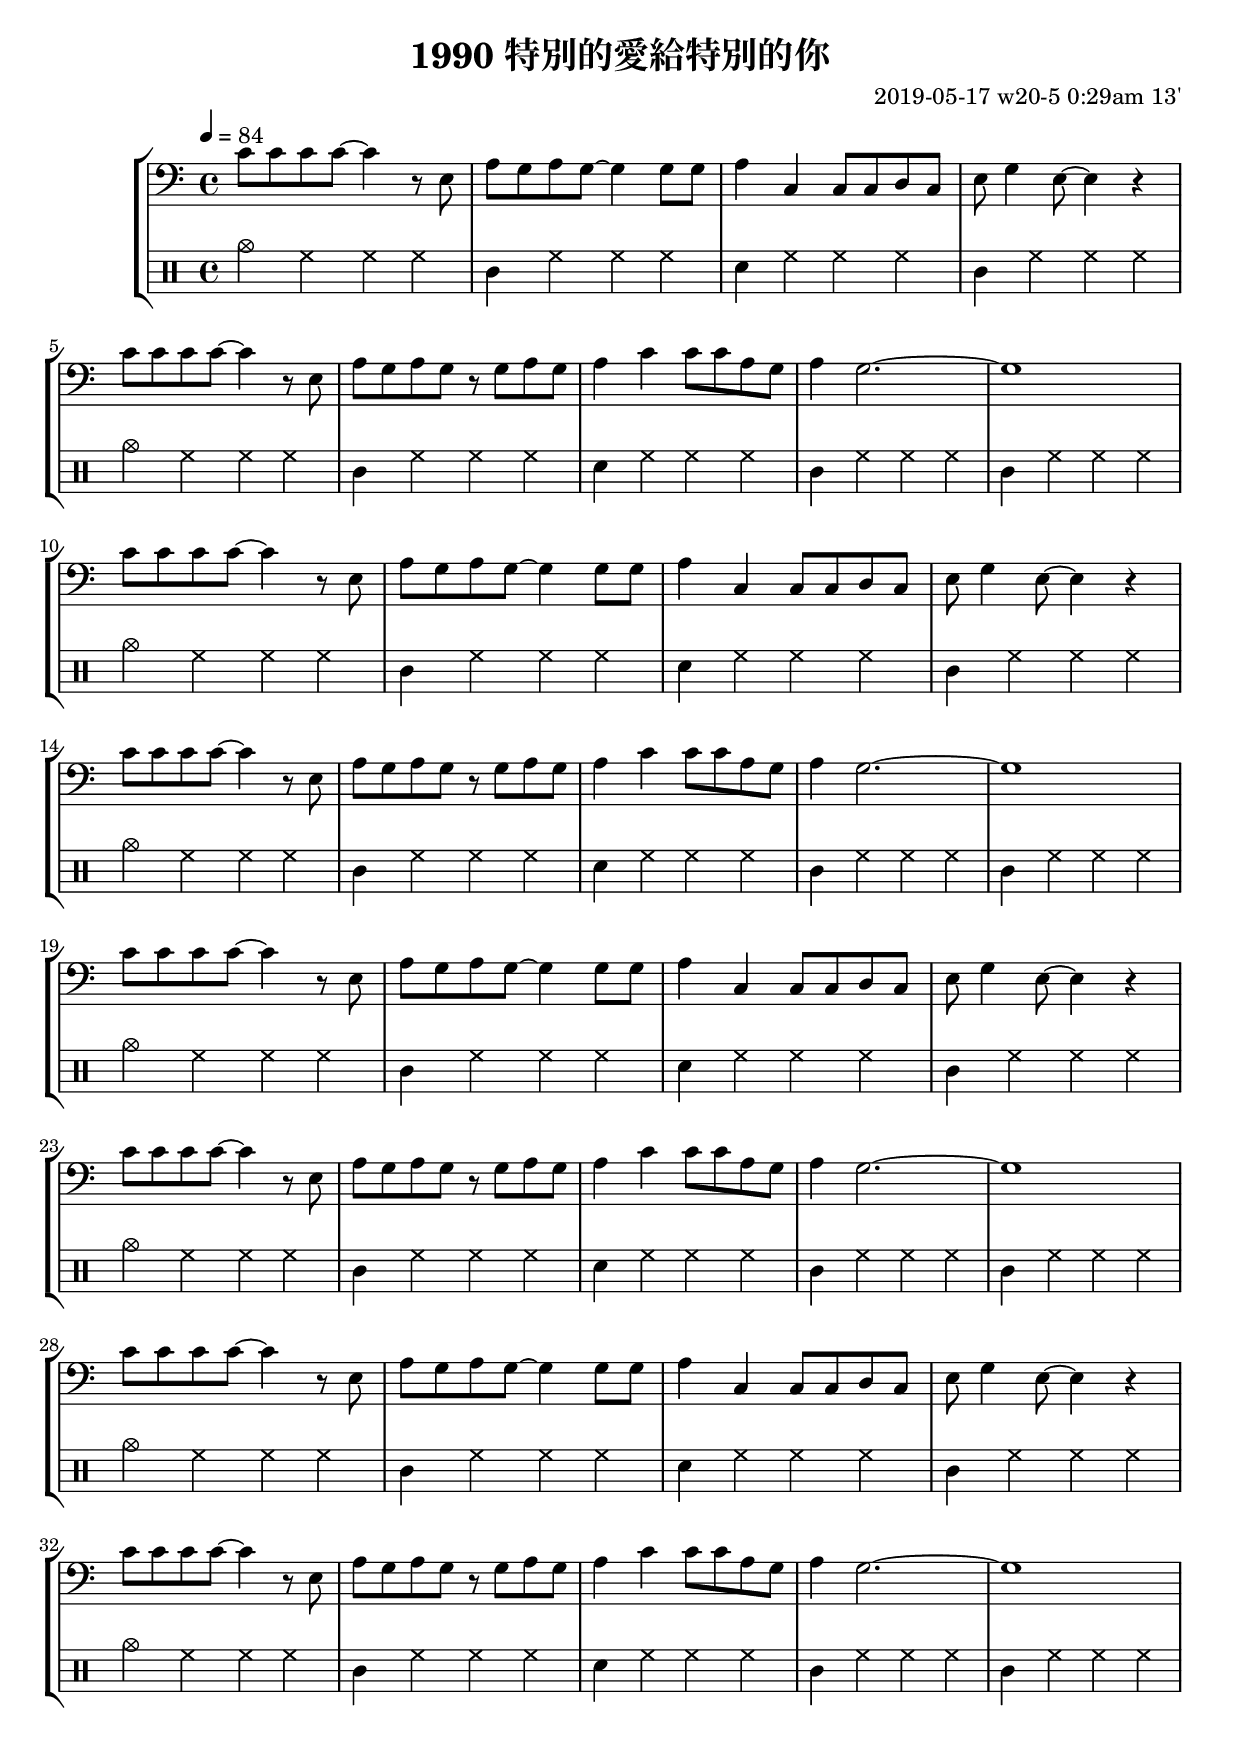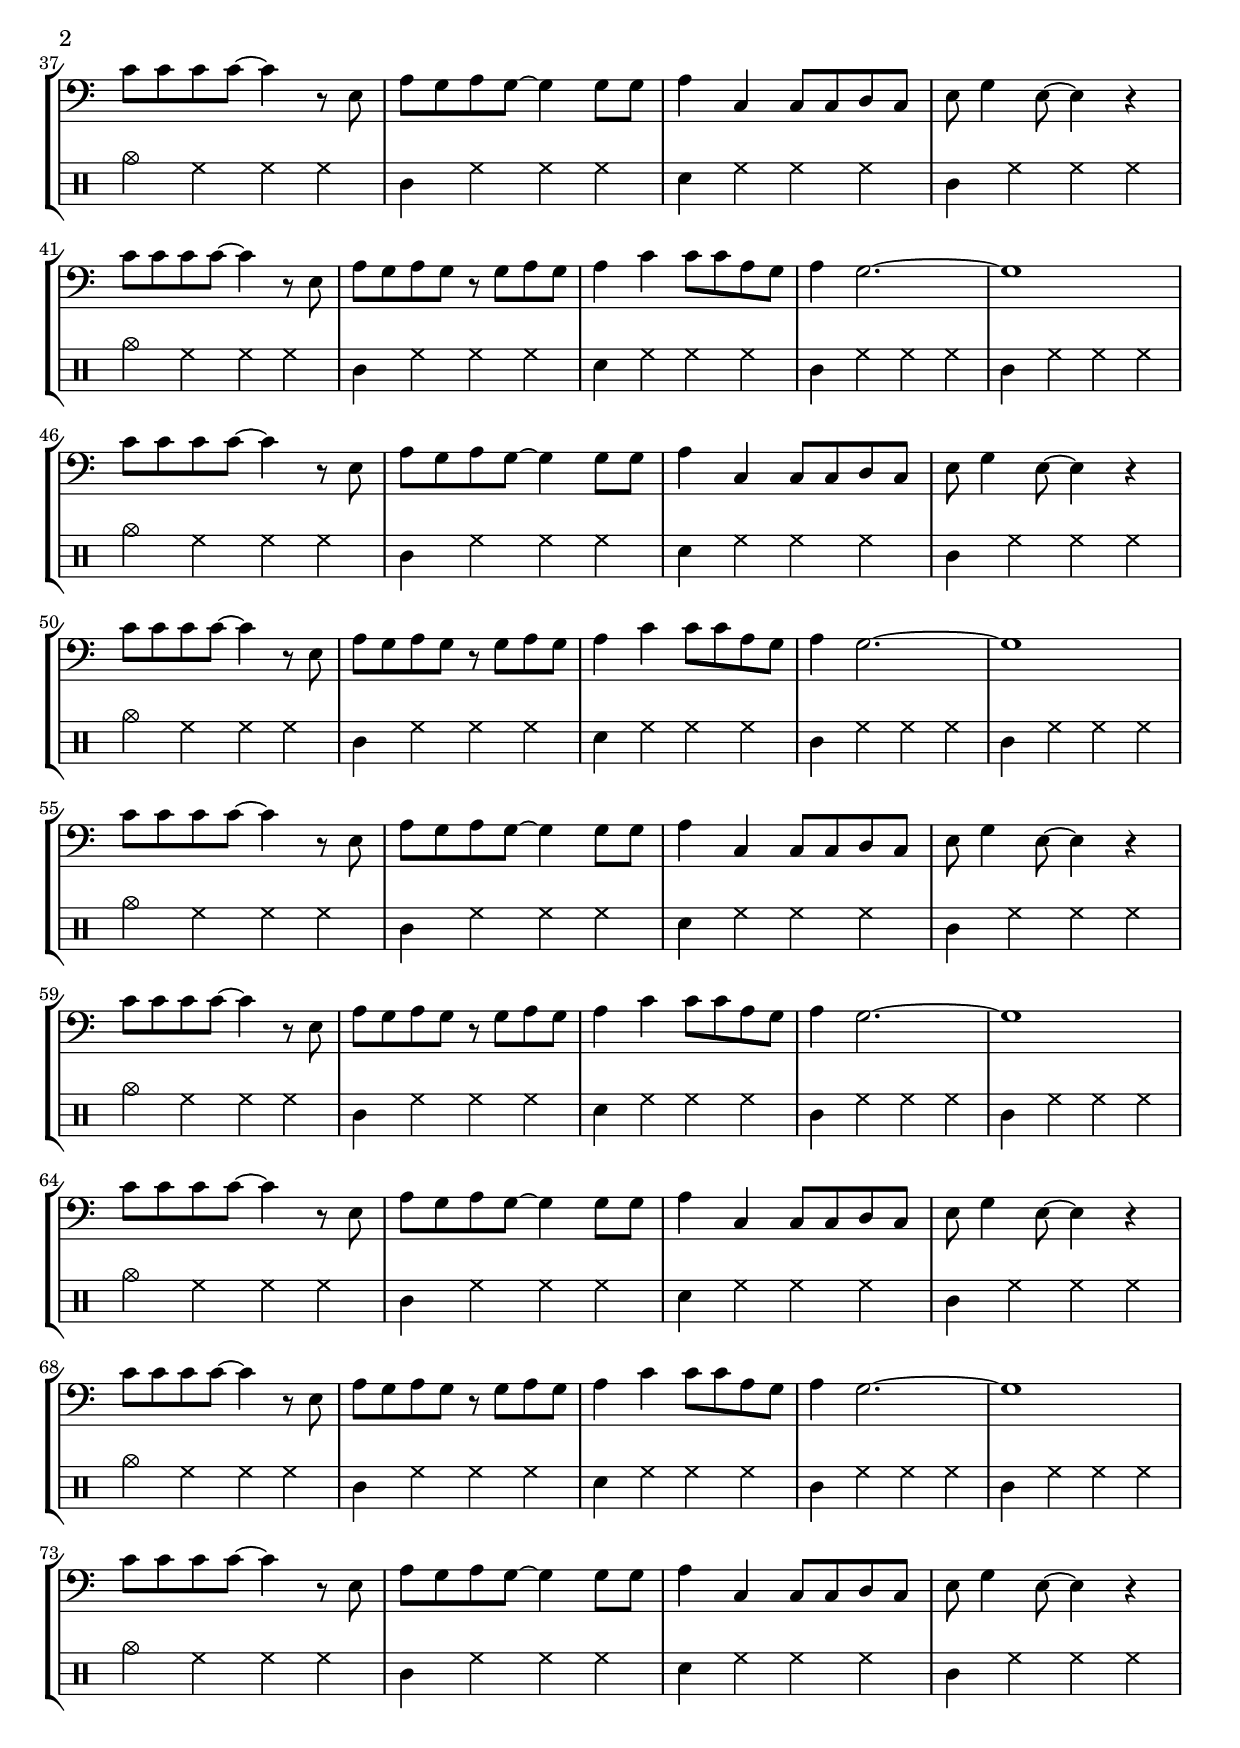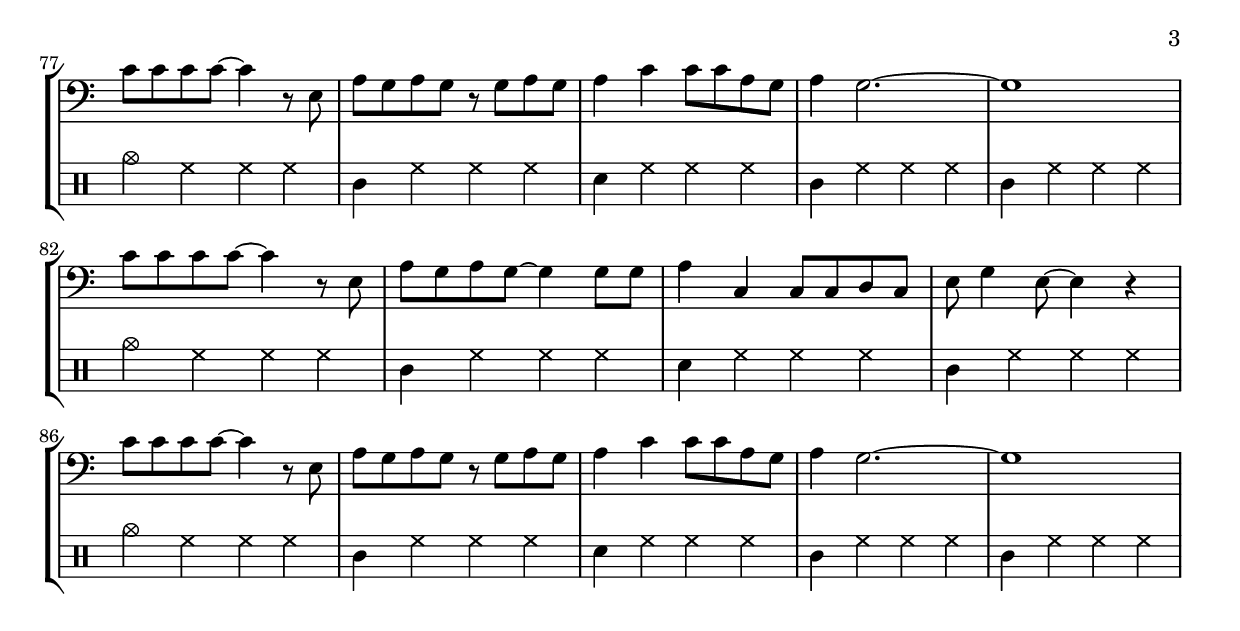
\header {
  title = "1990 特別的愛給特別的你"
  composer = "2019-05-17 w20-5 0:29am 13'"
}
\language english

%2019/08/14 w33/3 3:45am
metronome = \drummode{
 crashcymbal hh hh hh |
 tri hh hh hh |
 sn hh hh hh |
 tri hh hh hh |
 cymc hh hh hh |
 tri hh hh hh |
 sn hh hh hh |
 tri hh hh hh |
 tri hh hh hh |

 


}

repeatTimes = 10
%60s/84 beats * 9 bars*4 beats per bar*10 times = 0.7 * 360

\score {
  \new StaffGroup <<



  \transpose c c,{ %as

  %2019/08/15 w32/4 11:52am
  %\new Staff \with {midiInstrument = #"violin"}
  \relative c' {
    \key c \major
    \clef bass
    \tempo 4=84
    
    
    \repeat unfold \repeatTimes {
    c'8 c c c ~ c4 r8 e,|
    a g a g~ g4 

    g8 g |
    a4 c, c8 c d c|
    e g4 e8~ e4 r | \break

    c'8 c c c ~ c4 r8 e,| 
    a g a g r g a g
    a4 c c8 c a g
    a4 g2.~ | g1 | \break

   

    
    }


    }



  }

  \drums {\repeat unfold \repeatTimes \metronome}
  
  >>

  \layout {}
  \midi {}
}